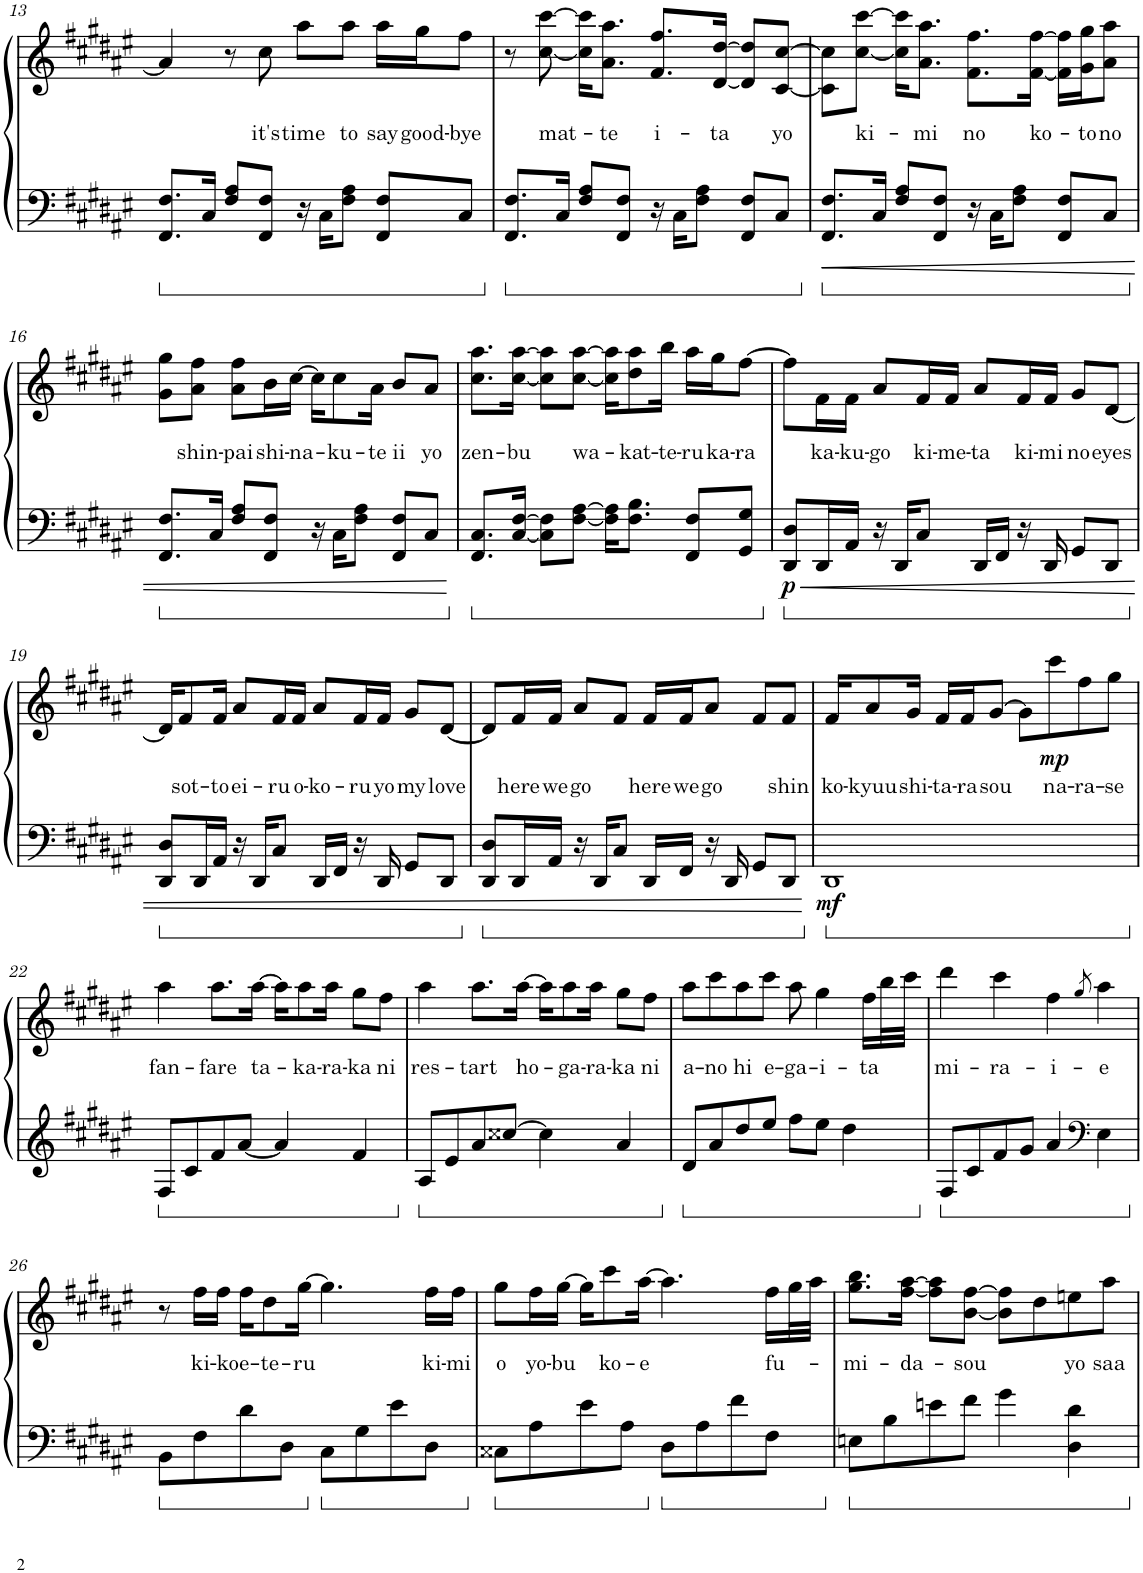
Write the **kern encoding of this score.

**kern	**kern	**text	**dynam
*part1	*part1	*part1	*part1
*staff2	*staff1	*staff1	*staff1/2
*I"Piano	*	*	*
*I'Pno.	*	*	*
!!LO:PB:g=z
*clefF4	*clefG2	*	*
*k[f#c#g#d#a#e#]	*k[f#c#g#d#a#e#]	*	*
*M4/4	*M4/4	*	*
=13	=13	=13	=13
8.FF#/ 8.F#/L	4a#/]	.	.
16C#/Jk	.	.	.
8F#/ 8A#/L	8r	.	.
!	!	!LO:LY:b	!
8FF#/ 8F#/J	8cc#\	it's	.
!	!	!LO:LY:b	!
16r	8aa#\L	time	.
16C#\KL	.	.	.
!	!	!LO:LY:b	!
8F#\ 8A#\J	8aa#\J	to	.
!	!	!LO:LY:b	!
8FF#/ 8F#/L	16aa#\LL	say	.
!	!	!LO:LY:b	!
.	16gg#\J	good-	.
!	!	!LO:LY:b	!
8C#/J	8ff#\J	-bye	.
=14	=14	=14	=14
8.FF#/ 8.F#/L	8r	.	.
!	!	!LO:LY:b	!
.	[8cc#\ [8ccc#\	mat-	.
16C#/Jk	.	.	.
8F#/ 8A#/L	16cc#\] 16ccc#\]KL	.	.
!	!	!LO:LY:b	!
.	8.a#\ 8.aa#\J	-te	.
8FF#/ 8F#/J	.	.	.
!	!	!LO:LY:b	!
16r	8.f#/ 8.ff#/L	i-	.
16C#\KL	.	.	.
8F#\ 8A#\J	.	.	.
!	!	!LO:LY:b	!
.	[16d#/ [16dd#/Jk	-ta	.
8FF#/ 8F#/L	8d#/] 8dd#/]L	.	.
!	!	!LO:LY:b	!
8C#/J	[8c#/ [8cc#/J	yo	.
=15	=15	=15	=15
8.FF#/ 8.F#/L	8c#\] 8cc#\]L	.	.
!	!	!LO:LY:b	!
.	[8cc#\ [8ccc#\J	ki-	.
16C#/Jk	.	.	.
8F#/ 8A#/L	16cc#\] 16ccc#\]KL	.	.
!	!	!LO:LY:b	!
.	8.a#\ 8.aa#\J	-mi	.
8FF#/ 8F#/J	.	.	.
!	!	!LO:LY:b	!
16r	8.f#\ 8.ff#\L	no	.
16C#\KL	.	.	.
8F#\ 8A#\J	.	.	.
!	!	!LO:LY:b	!
.	[16f#\ [16ff#\Jk	ko-	.
8FF#/ 8F#/L	16f#\] 16ff#\]LL	.	.
!	!	!LO:LY:b	!
.	16g#\ 16gg#\J	-to	.
!	!	!LO:LY:b	!
8C#/J	8a#\ 8aa#\J	no	.
!!LO:LB:g=z
=16	=16	=16	=16
8.FF#/ 8.F#/L	8g#\ 8gg#\L	.	.
!	!	!LO:LY:b	!
.	8a#\ 8ff#\J	shin-	.
16C#/Jk	.	.	.
!	!	!LO:LY:b	!
8F#/ 8A#/L	8a#\ 8ff#\L	-pai	.
!	!	!LO:LY:b	!
8FF#/ 8F#/J	16b\L	shi-	.
!	!	!LO:LY:b	!
.	[16cc#\JJ	-na-	.
16r	16cc#\KL]	.	.
!	!	!LO:LY:b	!
16C#\KL	8cc#\	-ku-	.
8F#\ 8A#\J	.	.	.
!	!	!LO:LY:b	!
.	16a#\Jk	-te	.
!	!	!LO:LY:b	!
8FF#/ 8F#/L	8b/L	ii	.
!	!	!LO:LY:b	!
8C#/J	8a#/J	yo	.
=17	=17	=17	=17
!	!	!LO:LY:b	!
8.FF#/ 8.C#/L	8.cc#\ 8.aa#\L	zen-	.
!	!	!LO:LY:b	!
[16C#/ [16F#/Jk	[16cc#\ [16aa#\Jk	-bu	.
8C#\] 8F#\]L	8cc#\] 8aa#\]L	.	.
!	!	!LO:LY:b	!
[8F#\ [8A#\J	[8cc#\ [8aa#\J	wa-	.
16F#\] 16A#\]KL	16cc#\] 16aa#\]KL	.	.
!	!	!LO:LY:b	!
8.F#\ 8.B\J	8dd#\ 8aa#\	-kat-	.
!	!	!LO:LY:b	!
.	16bb\Jk	-te-	.
!	!	!LO:LY:b	!
8FF#/ 8F#/L	16aa#\LL	-ru	.
!	!	!LO:LY:b	!
.	16gg#\J	ka-	.
!	!	!LO:LY:b	!
8GG#/ 8G#/J	[8ff#\J	-ra	.
=18	=18	=18	=18
!	!	!	!LO:DY:b=2
8DD#/ 8D#/L	8ff#\L]	.	p
!	!	!LO:LY:b	!
16DD#/L	16f#\L	ka-	.
!	!	!LO:LY:b	!
16AA#/JJ	16f#\JJ	-ku-	.
!	!	!LO:LY:b	!
16r	8a#/L	-go	.
16DD#/KL	.	.	.
!	!	!LO:LY:b	!
8C#/J	16f#/L	ki-	.
!	!	!LO:LY:b	!
.	16f#/JJ	-me-	.
!	!	!LO:LY:b	!
16DD#/LL	8a#/L	-ta	.
16FF#/JJ	.	.	.
!	!	!LO:LY:b	!
16r	16f#/L	ki-	.
!	!	!LO:LY:b	!
16DD#/	16f#/JJ	-mi	.
!	!	!LO:LY:b	!
8GG#/L	8g#/L	no	.
!	!	!LO:LY:b	!
8DD#/J	[8d#/J	eyes	.
!!LO:LB:g=z
=19	=19	=19	=19
8DD#/ 8D#/L	16d#/KL]	.	.
!	!	!LO:LY:b	!
.	8f#/	sot-	.
16DD#/L	.	.	.
!	!	!LO:LY:b	!
16AA#/JJ	16f#/Jk	-to	.
!	!	!LO:LY:b	!
16r	8a#/L	ei-	.
16DD#/KL	.	.	.
!	!	!LO:LY:b	!
8C#/J	16f#/L	-ru	.
!	!	!LO:LY:b	!
.	16f#/JJ	o-	.
!	!	!LO:LY:b	!
16DD#/LL	8a#/L	-ko-	.
16FF#/JJ	.	.	.
!	!	!LO:LY:b	!
16r	16f#/L	-ru	.
!	!	!LO:LY:b	!
16DD#/	16f#/JJ	yo	.
!	!	!LO:LY:b	!
8GG#/L	8g#/L	my	.
!	!	!LO:LY:b	!
8DD#/J	[8d#/J	love	.
=20	=20	=20	=20
8DD#/ 8D#/L	8d#/L]	.	.
!	!	!LO:LY:b	!
16DD#/L	16f#/L	here	.
!	!	!LO:LY:b	!
16AA#/JJ	16f#/JJ	we	.
!	!	!LO:LY:b	!
16r	8a#/L	go	.
16DD#/KL	.	.	.
8C#/J	8f#/J	.	.
!	!	!LO:LY:b	!
16DD#/LL	16f#/LL	here	.
!	!	!LO:LY:b	!
16FF#/JJ	16f#/J	we	.
!	!	!LO:LY:b	!
16r	8a#/J	go	.
16DD#/	.	.	.
8GG#/L	8f#/L	.	.
!	!	!LO:LY:b	!
8DD#/J	8f#/J	shin	.
=21	=21	=21	=21
!	!	!LO:LY:b	!LO:DY:b=2
1DD#	16f#/KL	ko-	mf
!	!	!LO:LY:b	!
.	8a#/	-kyuu	.
!	!	!LO:LY:b	!
.	16g#/Jk	shi-	.
!	!	!LO:LY:b	!
.	16f#/LL	-ta-	.
!	!	!LO:LY:b	!
.	16f#/J	-ra	.
!	!	!LO:LY:b	!
.	[8g#/J	sou	.
.	8g#\L]	.	.
!	!	!LO:LY:b	!LO:DY:b
.	8ccc#\	na-	mp
!	!	!LO:LY:b	!
.	8ff#\	-ra-	.
!	!	!LO:LY:b	!
.	8gg#\J	-se	.
!!LO:LB:g=z
=22	=22	=22	=22
!	!	!LO:LY:b	!
8F#/L	4aa#\	fan-	.
8c#/	.	.	.
!	!	!LO:LY:b	!
8f#/	8.aa#\L	-fare	.
[8a#/J	.	.	.
!	!	!LO:LY:b	!
.	[16aa#\Jk	ta-	.
4a#/]	16aa#\KL]	.	.
!	!	!LO:LY:b	!
.	8aa#\	-ka-	.
!	!	!LO:LY:b	!
.	16aa#\Jk	-ra-	.
!	!	!LO:LY:b	!
4f#/	8gg#\L	-ka	.
!	!	!LO:LY:b	!
.	8ff#\J	ni	.
=23	=23	=23	=23
!	!	!LO:LY:b	!
8A#/L	4aa#\	res-	.
8e#/	.	.	.
!	!	!LO:LY:b	!
8a#/	8.aa#\L	-tart	.
[8cc##X/J	.	.	.
!	!	!LO:LY:b	!
.	[16aa#\Jk	ho-	.
4cc##\]	16aa#\KL]	.	.
!	!	!LO:LY:b	!
.	8aa#\	-ga-	.
!	!	!LO:LY:b	!
.	16aa#\Jk	-ra-	.
!	!	!LO:LY:b	!
4a#/	8gg#\L	-ka	.
!	!	!LO:LY:b	!
.	8ff#\J	ni	.
=24	=24	=24	=24
!	!	!LO:LY:b	!
8d#/L	8aa#\L	a-	.
!	!	!LO:LY:b	!
8a#/	8ccc#\	-no	.
!	!	!LO:LY:b	!
8dd#/	8aa#\	hi	.
!	!	!LO:LY:b	!
8ee#/J	8ccc#\J	e-	.
!	!	!LO:LY:b	!
8ff#\L	8aa#\	-ga-	.
!	!	!LO:LY:b	!
8ee#\J	4gg#\	-i-	.
4dd#\	.	.	.
!	!	!LO:LY:b	!
.	16ff#\LL	-ta	.
.	32bb\L	.	.
.	32ccc#\JJJ	.	.
=25	=25	=25	=25
!	!	!LO:LY:b	!
8F#/L	4ddd#\	mi-	.
8c#/	.	.	.
!	!	!LO:LY:b	!
8f#/	4ccc#\	-ra-	.
8g#/J	.	.	.
!	!	!LO:LY:b	!
4a#/	4ff#\	-i-	.
*clefF4	*	*	*
.	8qgg#/	.	.
!	!	!LO:LY:b	!
4E#\	4aa#\	-e	.
!!LO:LB:g=z
=26	=26	=26	=26
8BB\L	8r	.	.
!	!	!LO:LY:b	!
8F#\	16ff#\LL	ki-	.
!	!	!LO:LY:b	!
.	16ff#\JJ	-koe-	.
8d#\	16ff#\KL	.	.
!	!	!LO:LY:b	!
.	8dd#\	-te-	.
8D#\J	.	.	.
!	!	!LO:LY:b	!
.	[16gg#\Jk	-ru	.
8C#\L	4.gg#\]	.	.
8G#\	.	.	.
8e#\	.	.	.
!	!	!LO:LY:b	!
8D#\J	16ff#\LL	ki-	.
!	!	!LO:LY:b	!
.	16ff#\JJ	-mi	.
=27	=27	=27	=27
!	!	!LO:LY:b	!
8C##X\L	8gg#\L	o	.
!	!	!LO:LY:b	!
8A#\	16ff#\L	yo-	.
!	!	!LO:LY:b	!
.	[16gg#\JJ	-bu	.
8e#\	16gg#\KL]	.	.
!	!	!LO:LY:b	!
.	8ccc#\	ko-	.
8A#\J	.	.	.
!	!	!LO:LY:b	!
.	[16aa#\Jk	-e	.
8D#\L	4.aa#\]	.	.
8A#\	.	.	.
8f#\	.	.	.
!	!	!LO:LY:b	!
8F#\J	16ff#\LL	fu-	.
.	32gg#\L	.	.
.	32aa#\JJJ	.	.
=28	=28	=28	=28
!	!	!LO:LY:b	!
8En\L	8.gg#\ 8.bb\L	-mi-	.
8B\	.	.	.
!	!	!LO:LY:b	!
.	[16ff#\ [16aa#\Jk	-da-	.
8en\	8ff#\] 8aa#\]L	.	.
!	!	!LO:LY:b	!
8f#\J	[8b\ [8ff#\J	-sou	.
4g#\	8b\] 8ff#\]L	.	.
.	8dd#\	.	.
!	!	!LO:LY:b	!
4D#\ 4d#\	8een\	yo	.
!	!	!LO:LY:b	!
.	8aa#\J	saa	.
=	=	=	=
*-	*-	*-	*-
